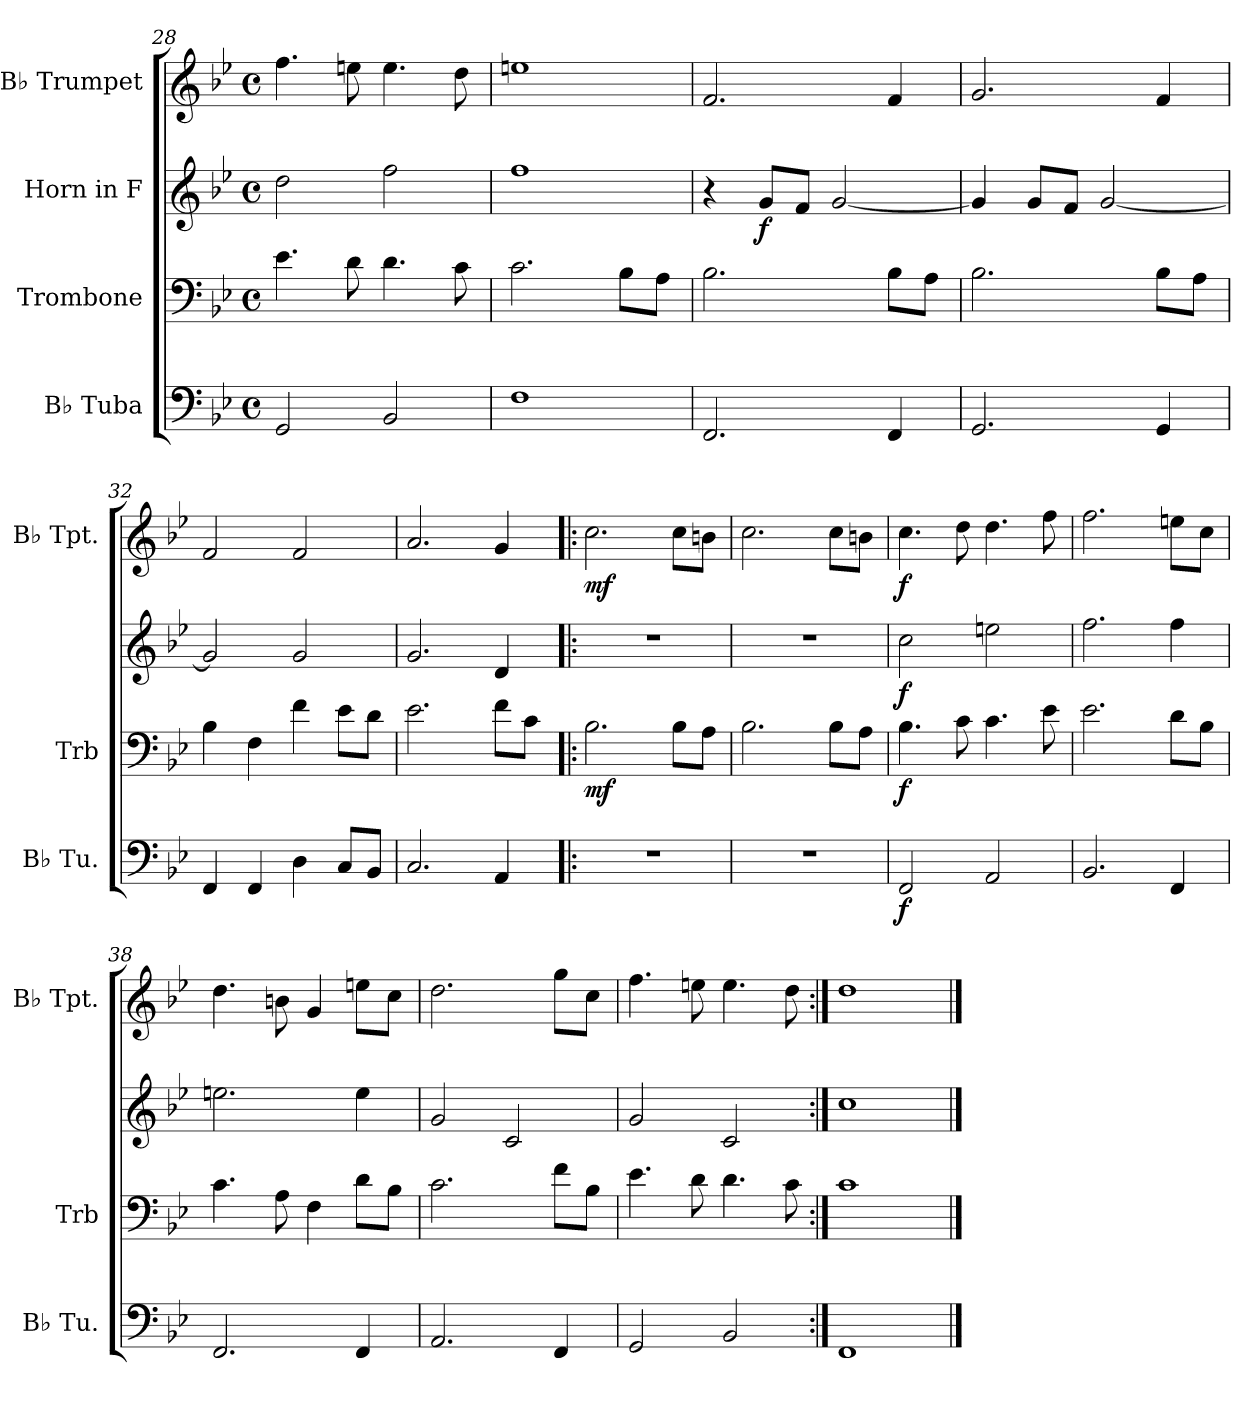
**kern	**dynam	**kern	**dynam	**kern	**dynam	**kern	**dynam
*part4	*part4	*part3	*part3	*part2	*part2	*part1	*part1
*staff4	*staff4	*staff3	*staff3	*staff2	*staff2	*staff1	*staff1
*I"B♭ Tuba	*	*I"Trombone	*	*I"Horn in F	*	*I"B♭ Trumpet	*
*I'B♭ Tu.	*	*I'Trb	*	*	*	*I'B♭ Tpt.	*
*clefF4	*	*clefF4	*	*clefG2	*	*clefG2	*
*	*	*	*	*ITrd4c7	*	*ITrd1c2	*
*k[b-e-]	*	*k[b-e-]	*	*k[b-e-a-]	*	*k[b-e-a-d-]	*
*M4/4	*	*M4/4	*	*M4/4	*	*M4/4	*
*met(c)	*	*met(c)	*	*met(c)	*	*met(c)	*
=28	=28	=28	=28	=28	=28	=28	=28
2GG/	.	4.e-\	.	2g\	.	4.ee-\	.
.	.	8d\	.	.	.	8ddn\	.
2BB-/	.	4.d\	.	2b-\	.	4.dd\	.
.	.	8c\	.	.	.	8cc\	.
=29	=29	=29	=29	=29	=29	=29	=29
1F	.	2.c\	.	1b-	.	1ddn	.
.	.	8B-\L	.	.	.	.	.
.	.	8A\J	.	.	.	.	.
=30	=30	=30	=30	=30	=30	=30	=30
2.FF/	.	2.B-\	.	4r	.	2.e-/	.
!	!	!	!	!	!LO:DY:b	!	!
.	.	.	.	8c/L	f	.	.
.	.	.	.	8B-/J	.	.	.
.	.	.	.	[2c/	.	.	.
4FF/	.	8B-\L	.	.	.	4e-/	.
.	.	8A\J	.	.	.	.	.
=31	=31	=31	=31	=31	=31	=31	=31
2.GG/	.	2.B-\	.	4c/]	.	2.f/	.
.	.	.	.	8c/L	.	.	.
.	.	.	.	8B-/J	.	.	.
.	.	.	.	[2c/	.	.	.
4GG/	.	8B-\L	.	.	.	4e-/	.
.	.	8A\J	.	.	.	.	.
=32	=32	=32	=32	=32	=32	=32	=32
4FF/	.	4B-\	.	2c/]	.	2e-/	.
4FF/	.	4F\	.	.	.	.	.
4D\	.	4f\	.	2c/	.	2e-/	.
8C/L	.	8e-\L	.	.	.	.	.
8BB-/J	.	8d\J	.	.	.	.	.
!!LO:LB:g=z
=33	=33	=33	=33	=33	=33	=33	=33
2.C/	.	2.e-\	.	2.c/	.	2.g/	.
4AA/	.	8f\L	.	4G/	.	4f/	.
.	.	8c\J	.	.	.	.	.
=34!|:	=34!|:	=34!|:	=34!|:	=34!|:	=34!|:	=34!|:	=34!|:
!	!	!	!LO:DY:b	!	!	!	!LO:DY:b
1r	.	2.B-\	mf	1r	.	2.b-\	mf
.	.	8B-\L	.	.	.	8b-\L	.
.	.	8A\J	.	.	.	8an\J	.
=35	=35	=35	=35	=35	=35	=35	=35
1r	.	2.B-\	.	1r	.	2.b-\	.
.	.	8B-\L	.	.	.	8b-\L	.
.	.	8A\J	.	.	.	8an\J	.
=36	=36	=36	=36	=36	=36	=36	=36
!	!LO:DY:b	!	!LO:DY:b	!	!LO:DY:b	!	!LO:DY:b
2FF/	f	4.B-\	f	2f\	f	4.b-\	f
.	.	8c\	.	.	.	8cc\	.
2AA/	.	4.c\	.	2an\	.	4.cc\	.
.	.	8e-\	.	.	.	8ee-\	.
=37	=37	=37	=37	=37	=37	=37	=37
2.BB-/	.	2.e-\	.	2.b-\	.	2.ee-\	.
4FF/	.	8d\L	.	4b-\	.	8ddn\L	.
.	.	8B-\J	.	.	.	8b-\J	.
=38	=38	=38	=38	=38	=38	=38	=38
2.FF/	.	4.c\	.	2.an\	.	4.cc\	.
.	.	8A\	.	.	.	8an\	.
.	.	4F\	.	.	.	4f/	.
4FF/	.	8d\L	.	4a\	.	8ddn\L	.
.	.	8B-\J	.	.	.	8b-\J	.
=39	=39	=39	=39	=39	=39	=39	=39
*	*	*	*	*	*	*MM80	*
2.AA/	.	2.c\	.	2c/	.	2.cc\	.
.	.	.	.	2F/	.	.	.
4FF/	.	8f\L	.	.	.	8ff\L	.
.	.	8B-\J	.	.	.	8b-\J	.
!!LO:PB:g=z
=40	=40	=40	=40	=40	=40	=40	=40
2GG/	.	4.e-\	.	2c/	.	4.ee-\	.
.	.	8d\	.	.	.	8ddn\	.
2BB-/	.	4.d\	.	2F/	.	4.dd\	.
.	.	8c\	.	.	.	8cc\	.
=41:|!	=41:|!	=41:|!	=41:|!	=41:|!	=41:|!	=41:|!	=41:|!
1FF	.	1c	.	1f	.	1cc	.
==	==	==	==	==	==	==	==
*-	*-	*-	*-	*-	*-	*-	*-
